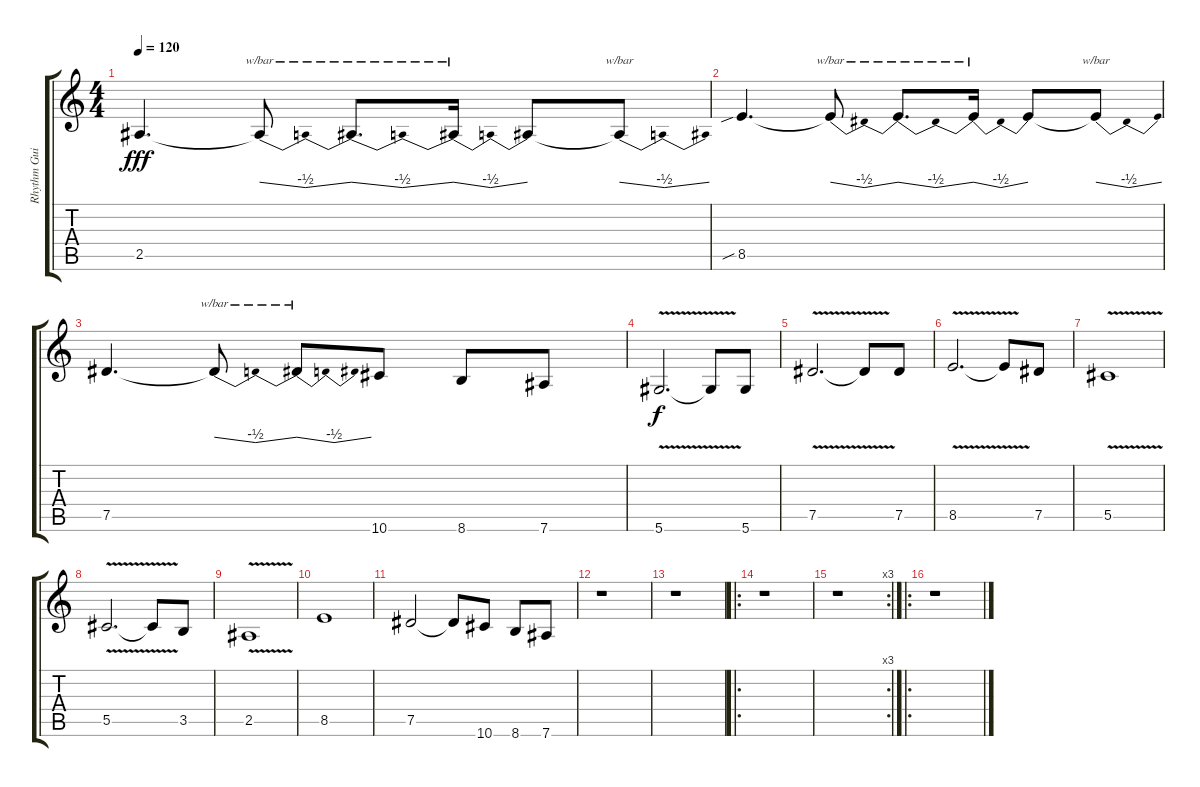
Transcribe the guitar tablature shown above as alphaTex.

\track ("Rhythm Guitar" "Rhythm Gui") {instrument overdrivenguitar}
\staff {score tabs}
\tuning (Eb4 Bb3 Gb3 Db3 Ab2 Eb2) {hide}
\ts (4 4)
\tempo 120
\clef g2
\ks c
2.5.4{d dy fff} 2.5{t}.8{tbe (dip default 0 0 30 -2 60 0)} 2.5{t}.8{d tbe (dip default 0 0 30 -2 60 0)} 2.5{t}.16{tbe (dip default 0 0 30 -2 60 0)} 2.5{t}.8 2.5{t}.8{tbe (dip default 0 0 30 -2 60 0)} |
8.5{sib}.4{d} 8.5{t}.8{tbe (dip default 0 0 30 -2 60 0)} 8.5{t}.8{d tbe (dip default 0 0 30 -2 60 0)} 8.5{t}.16{tbe (dip default 0 0 30 -2 60 0)} 8.5{t}.8 8.5{t}.8{tbe (dip default 0 0 30 -2 60 0)} |
7.5.4{d} 7.5{t}.8{tbe (dip default 0 0 30 -2 60 0)} 7.5{t}.8{tbe (dip default 0 0 30 -2 60 0)} 10.6.8 8.6.8 7.6.8 |
5.6{v}.2{d dy f} 5.6{v t}.8 5.6.8 |
7.5{v}.2{d} 7.5{v t}.8 7.5.8 |
8.5{v}.2{d} 8.5{v t}.8 7.5.8 |
5.5{v}.1 |
5.5{v}.2{d} 5.5{v t}.8 3.5.8 |
2.5{v}.1 |
8.5.1 |
7.5.2 7.5{t}.8 10.6.8 8.6.8 7.6.8 |
r.1 |
r.1 |
\ro
r.1 |
\rc 3
r.1 |
\ro
r.1
